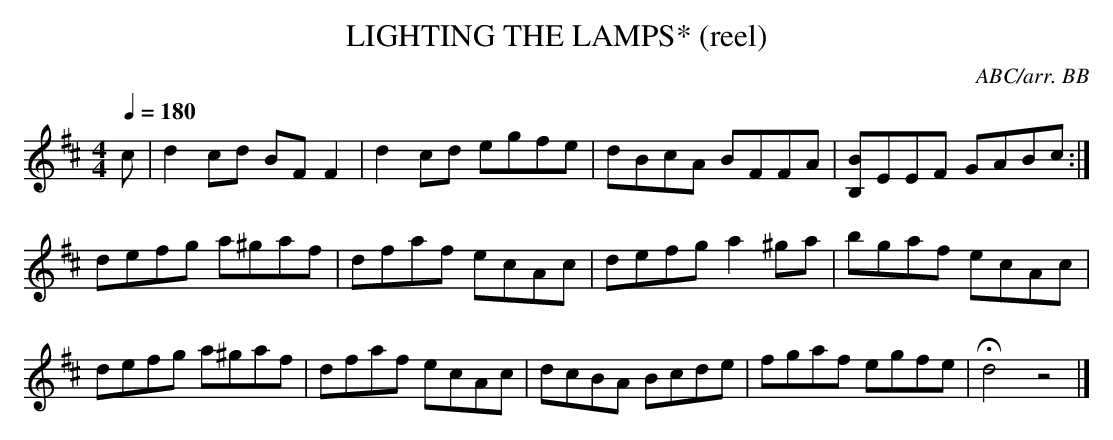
X:1
T:LIGHTING THE LAMPS* (reel)
C:ABC/arr. BB
L:1/8
Q:1/4=180
M:4/4
K:D % source key = C
c|d2cd BFF2|d2cd egfe|dBcA BFFA|[B,B]EEF GABc:|
defg a^gaf|dfaf ecAc|defg a2 ^ga|bgaf ecAc|
defg a^gaf|dfaf ecAc|dcBA Bcde|fgaf egfe|Hd4z4|]
